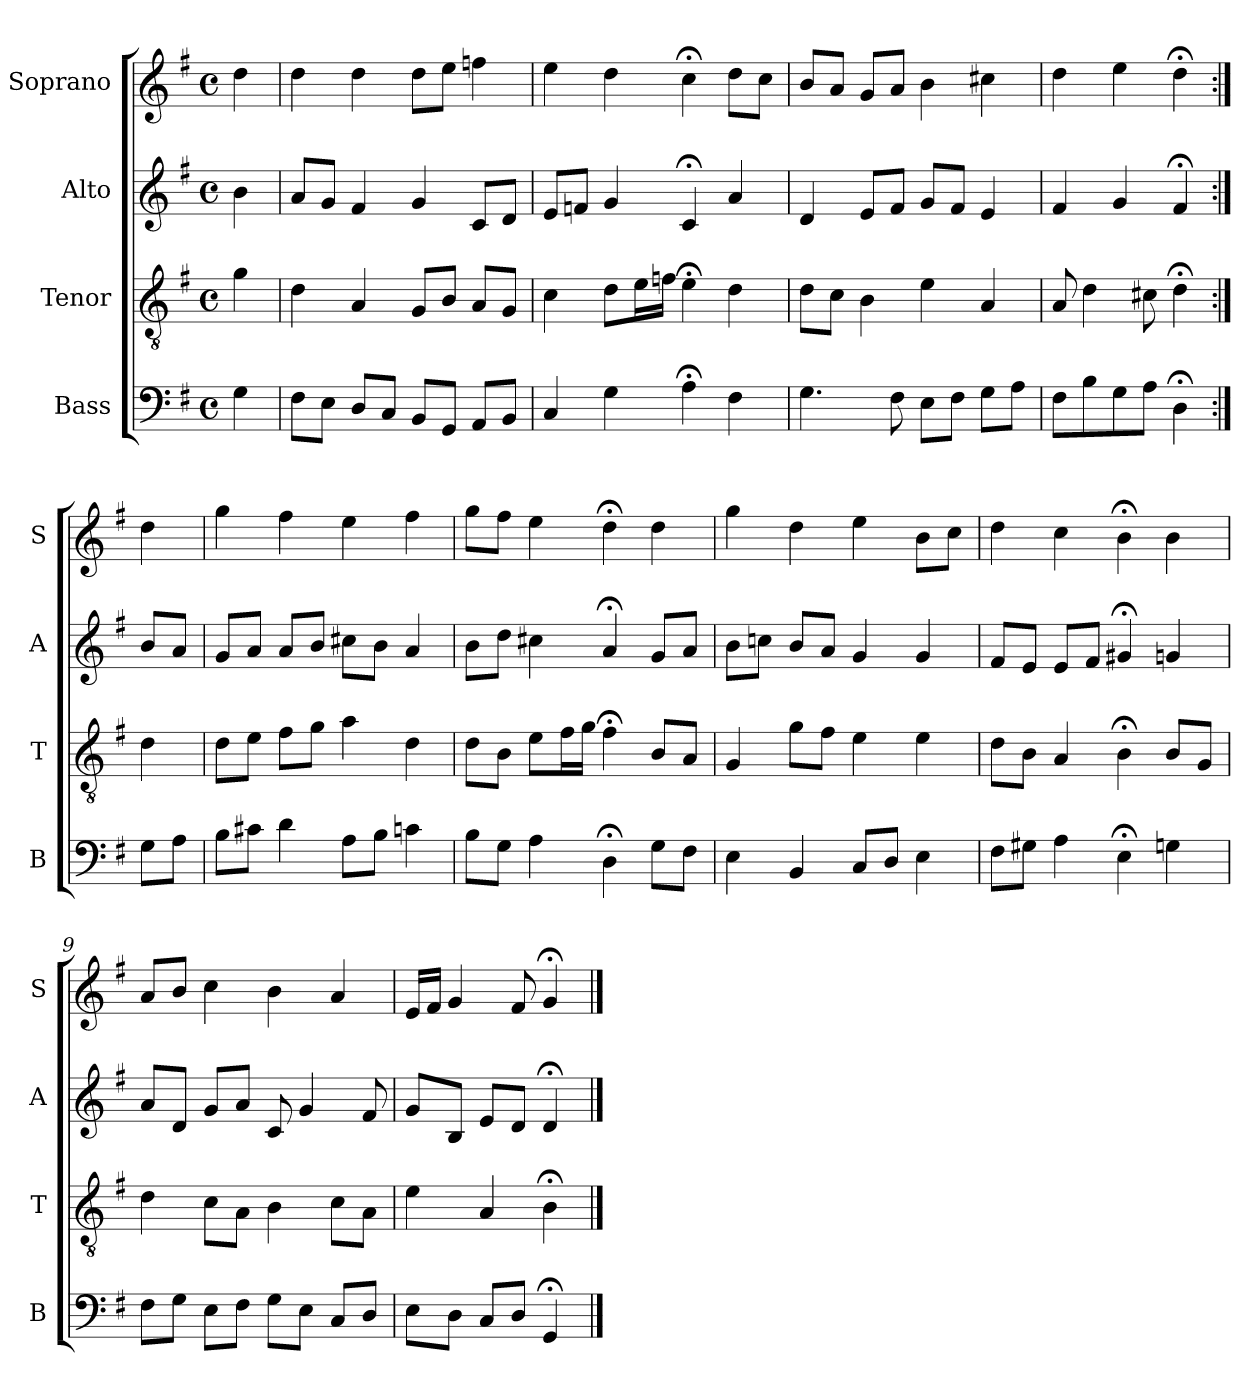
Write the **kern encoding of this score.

**kern	**kern	**kern	**kern
*part4	*part3	*part2	*part1
*staff4	*staff3	*staff2	*staff1
*I"Bass	*I"Tenor	*I"Alto	*I"Soprano
*I'B	*I'T	*I'A	*I'S
*clefF4	*clefGv2	*clefG2	*clefG2
*k[f#]	*k[f#]	*k[f#]	*k[f#]
*G:	*G:	*G:	*G:
*M4/4	*M4/4	*M4/4	*M4/4
*met(c)	*met(c)	*met(c)	*met(c)
*MM100	*MM100	*MM100	*MM100
=	=	=	=
4Gi	4g	4b	4dd
=1	=1	=1	=1
8F#L	4d	8aL	4dd
8EJ	.	8gJ	.
8DL	4A	4f#	4dd
8CJ	.	.	.
8BBL	8GL	4g	8ddL
8GGJ	8BJ	.	8eeJ
8AAL	8AL	8cL	4ffn
8BBiJ	8GiJ	8dJ	.
=2	=2	=2	=2
4Ci	4ci	8eL	4ee
.	.	8fnJ	.
4G	8dL	4g	4dd
.	16eL	.	.
.	16fnJJ	.	.
4A;<	4e;<	4c;<	4cc;<
4F#	4d	4a	8ddL
.	.	.	8ccJ
=3	=3	=3	=3
4.G	8dL	4d	8bL
.	8cJ	.	8aJ
.	4B	8eL	8gL
8F#	.	8f#J	8aJ
8EL	4e	8gL	4b
8F#J	.	8f#J	.
8GL	4A	4e	4cc#X
8AJ	.	.	.
=4	=4	=4	=4
8F#L	8A	4f#	4dd
8B	4d	.	.
8G	.	4g	4ee
8AJ	8c#X	.	.
4D;<	4d;<	4f#;<	4dd;<
=:|!	=:|!	=:|!	=:|!
8GL	4d	8bL	4dd
8AJ	.	8aJ	.
=5	=5	=5	=5
8BL	8dL	8gL	4gg
8c#XJ	8eJ	8aJ	.
4d	8f#L	8aL	4ff#
.	8gJ	8bJ	.
8AL	4a	8cc#XL	4ee
8BJ	.	8bJ	.
4cn	4d	4a	4ff#
=6	=6	=6	=6
8BL	8dL	8bL	8ggL
8GJ	8BJ	8ddJ	8ff#J
4A	8eL	4cc#X	4ee
.	16f#L	.	.
.	16gJJ	.	.
4D;<	4f#;<	4a;<	4dd;<
8GL	8BL	8gL	4dd
8F#J	8AJ	8aJ	.
=7	=7	=7	=7
4E	4G	8bL	4gg
.	.	8ccnJ	.
4BB	8gL	8bL	4dd
.	8f#J	8aJ	.
8CL	4e	4g	4ee
8DJ	.	.	.
4E	4e	4g	8bL
.	.	.	8ccJ
=8	=8	=8	=8
8F#L	8dL	8f#L	4dd
8G#XJ	8BJ	8eJ	.
4A	4A	8eL	4cc
.	.	8f#J	.
4E;<	4B;<	4g#X;<	4b;<
4Gn	8BL	4gn	4b
.	8GJ	.	.
=9	=9	=9	=9
8F#L	4d	8aL	8aL
8GJ	.	8dJ	8bJ
8EL	8cL	8gL	4cc
8F#J	8AJ	8aJ	.
8GL	4B	8c	4b
8EJ	.	4g	.
8CL	8cL	.	4a
8DiJ	8AiJ	8f#	.
=10	=10	=10	=10
8EiL	4ei	8gL	16eLL
.	.	.	16f#JJ
8DJ	.	8BJ	4g
8CL	4A	8eL	.
8DJ	.	8dJ	8f#
4GG;<	4B;<	4d;<	4g;<
==	==	==	==
*-	*-	*-	*-
